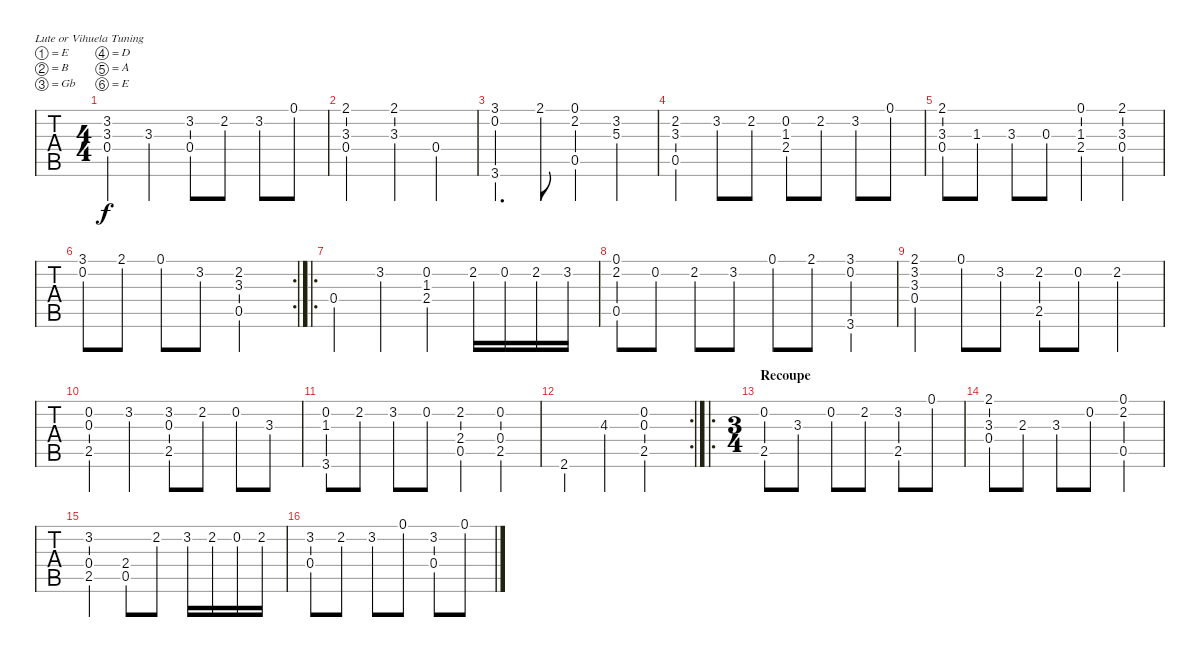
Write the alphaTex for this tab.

\bracketExtendMode groupsimilarinstruments
\singleTrackTrackNamePolicy hidden
\multiTrackTrackNamePolicy hidden
\firstSystemTrackNameOrientation horizontal
\otherSystemsTrackNameOrientation horizontal
\track ("Guitar Standard" "Guitar Sta") {instrument acousticguitarsteel}
\staff {tabs}
\tuning (E4 B3 Gb3 D3 A2 E2)
\ts (4 4)
\tempo (120 hide)
\clef g2
\ks bminor
(3.2 3.3 0.4).4{dy f instrument acousticguitarsteel} 3.3.4 (3.2 0.4).8 2.2.8 3.2.8 0.1.8 |
(2.1 3.3 0.4).2 (2.1 3.3).4 0.4.4 |
(3.1 0.2 3.6).4{d} 2.1.8 (0.1 2.2 0.5).4 (3.2 5.3).4 |
(2.2 3.3 0.5).4 3.2.8 2.2.8 (0.2 1.3 2.4).8 2.2.8 3.2.8 0.1.8 |
(2.1 3.3 0.4).8 1.3.8 3.3.8 0.3.8 (0.1 1.3 2.4).4 (2.1 3.3 0.4).4 |
\rc 2
(3.1 0.2).8 2.1.8 0.1.8 3.2.8 (2.2 3.3 0.5).2 |
\ro
0.4.4 3.2.4 (0.2 1.3 2.4).4 2.2.16 0.2.16 2.2.16 3.2.16 |
(0.1 2.2 0.5).8 0.2.8 2.2.8 3.2.8 0.1.8 2.1.8 (3.1 0.2 3.6).4 |
(2.1 3.2 3.3 0.4).4 0.1.8 3.2.8 (2.2 2.5).8 0.2.8 2.2.4 |
(0.2 0.3 2.5).4 3.2.4 (3.2 0.3 2.5).8 2.2.8 0.2.8 3.3.8 |
(0.2 1.3 3.6).8 2.2.8 3.2.8 0.2.8 (2.2 2.4 0.5).4 (0.2 0.4 2.5).4 |
\rc 2
2.6.4 4.3.4 (0.2 0.3 2.5).2 |
\ro
\ts (3 4)
\section ("" "Recoupe")
(0.2 2.5).8 3.3.8 0.2.8 2.2.8 (3.2 2.5).8 0.1.8 |
(2.1 3.3 0.4).8 2.3.8 3.3.8 0.2.8 (0.1 2.2 0.5).4 |
(3.2 0.4 2.5).4 (2.4 0.5).8 2.2.8 3.2.16 2.2.16 0.2.16 2.2.16 |
(3.2 0.4).8 2.2.8 3.2.8 0.1.8 (3.2 0.4).8 0.1.8
